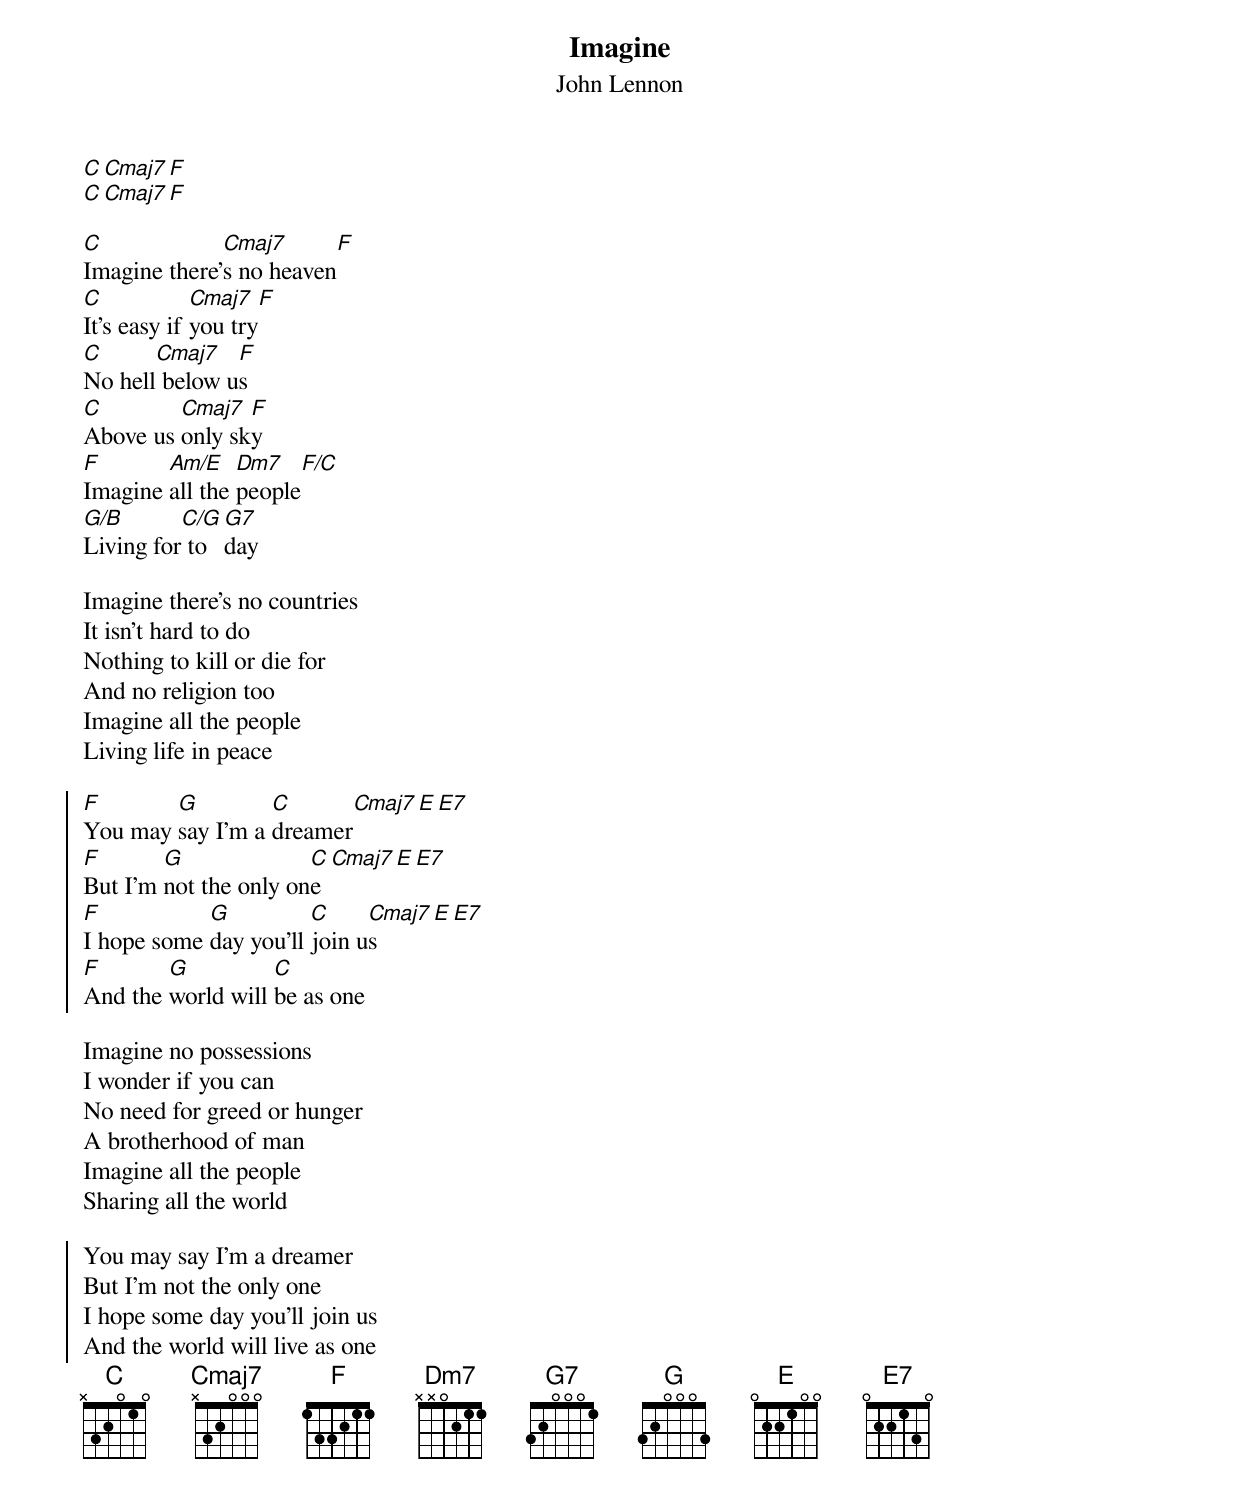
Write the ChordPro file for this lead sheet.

{t:Imagine}
{st:John Lennon}
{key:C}

[C][Cmaj7][F]
[C][Cmaj7][F]

[C]Imagine there'[Cmaj7]s no heaven[F]
[C]It's easy if [Cmaj7]you try[F]
[C]No hell[Cmaj7] below u[F]s
[C]Above us [Cmaj7]only sk[F]y
[F]Imagine [Am/E]all the [Dm7]people[F/C]
[G/B]Living for[C/G] to[G7]day

Imagine there's no countries
It isn't hard to do
Nothing to kill or die for
And no religion too
Imagine all the people
Living life in peace

{soc}
[F]You may [G]say I'm a [C]dreamer[Cmaj7][E][E7]
[F]But I'm [G]not the only on[C]e[Cmaj7][E][E7]
[F]I hope some [G]day you'll [C]join u[Cmaj7]s[E][E7]
[F]And the [G]world will [C]be as one
{eoc}

Imagine no possessions
I wonder if you can
No need for greed or hunger
A brotherhood of man
Imagine all the people
Sharing all the world

{soc}
You may say I'm a dreamer
But I'm not the only one
I hope some day you'll join us
And the world will live as one
{eoc}
